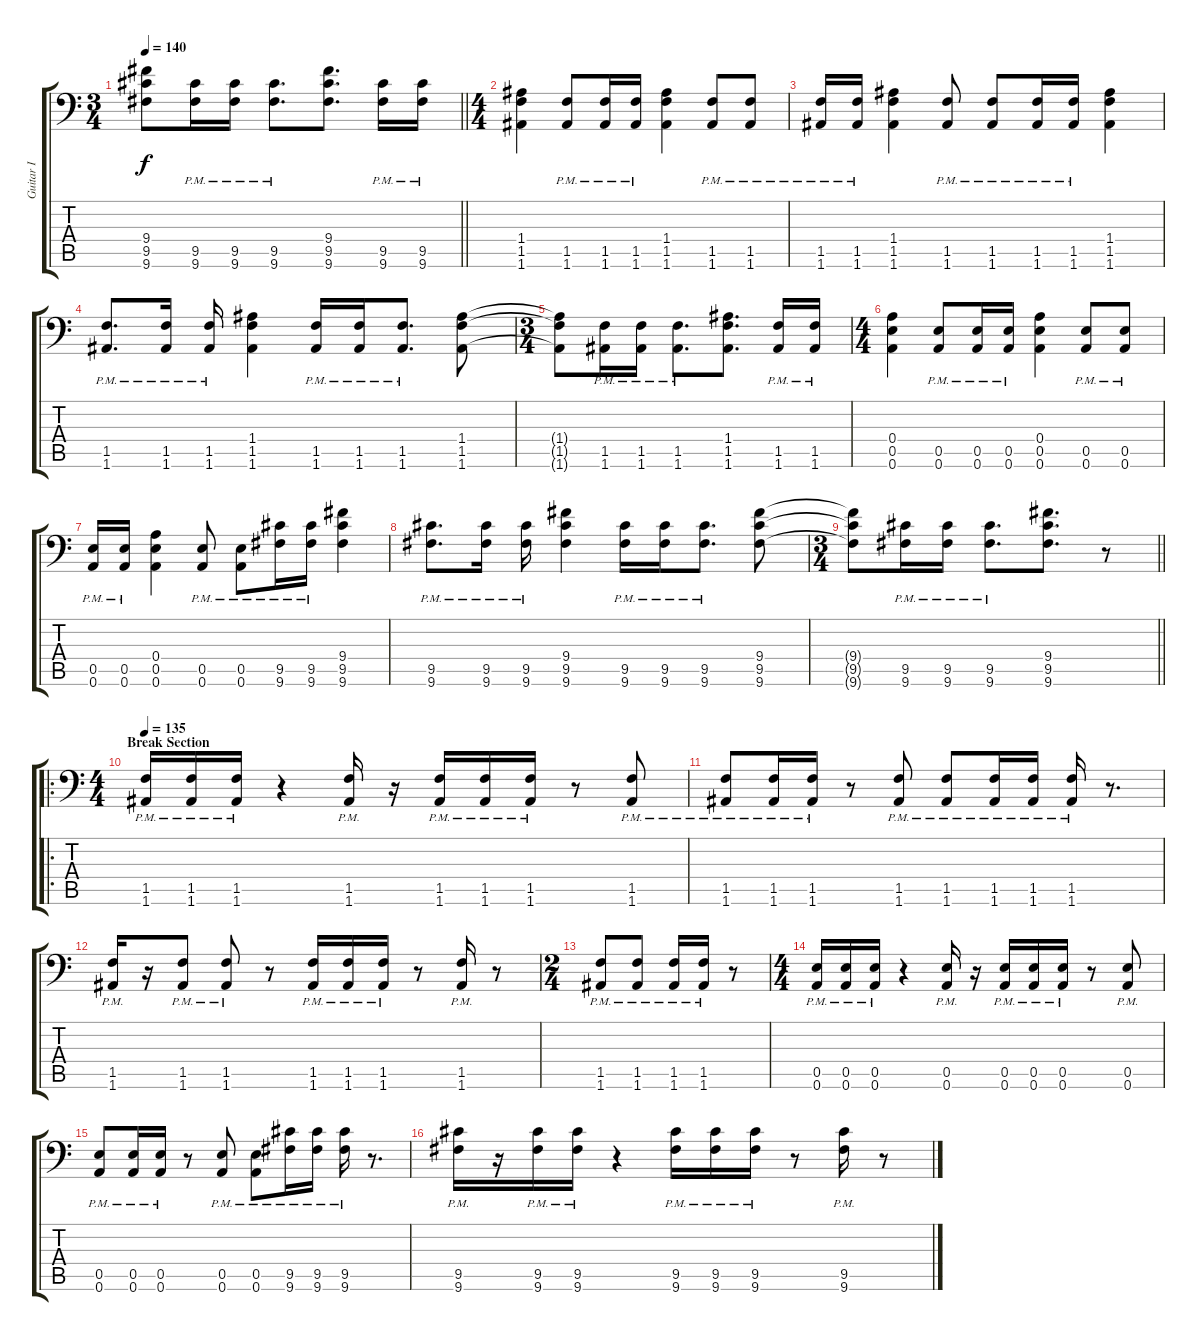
\track ("Guitar I" "Guitar I") {instrument distortionguitar}
\staff {score tabs}
\tuning (B3 Gb3 D3 A2 E2 A1) {hide}
\ts (3 4)
\tempo 140
\clef f4
\barLineRight lightlight
\ks c
(9.4{t} 9.5{t} 9.6{t}).8{dy f} (9.5{pm} 9.6{pm}).16 (9.5{pm} 9.6{pm}).16 (9.5{pm} 9.6{pm}).8{d} (9.4 9.5 9.6).8{d} (9.5{pm} 9.6{pm}).16 (9.5{pm} 9.6{pm}).16 |
\ts (4 4)
(1.4 1.5 1.6).4 (1.5{pm} 1.6{pm}).8 (1.5{pm} 1.6{pm}).16 (1.5{pm} 1.6{pm}).16 (1.4 1.5 1.6).4 (1.5{pm} 1.6{pm}).8 (1.5{pm} 1.6{pm}).8 |
(1.5{pm} 1.6{pm}).16 (1.5{pm} 1.6{pm}).16 (1.4 1.5 1.6).4 (1.5{pm} 1.6{pm}).8 (1.5{pm} 1.6{pm}).8 (1.5{pm} 1.6{pm}).16 (1.5{pm} 1.6{pm}).16 (1.4 1.5 1.6).4 |
(1.5{pm} 1.6{pm}).8{d} (1.5{pm} 1.6{pm}).16 (1.5{pm} 1.6{pm}).16 (1.4 1.5 1.6).4 (1.5{pm} 1.6{pm}).16 (1.5{pm} 1.6{pm}).16 (1.5{pm} 1.6{pm}).8{d} (1.4 1.5 1.6).8 |
\ts (3 4)
(1.4{t} 1.5{t} 1.6{t}).8 (1.5{pm} 1.6{pm}).16 (1.5{pm} 1.6{pm}).16 (1.5{pm} 1.6{pm}).8{d} (1.4 1.5 1.6).8{d} (1.5{pm} 1.6{pm}).16 (1.5{pm} 1.6{pm}).16 |
\ts (4 4)
(0.4 0.5 0.6).4 (0.5{pm} 0.6{pm}).8 (0.5{pm} 0.6{pm}).16 (0.5{pm} 0.6{pm}).16 (0.4 0.5 0.6).4 (0.5{pm} 0.6{pm}).8 (0.5{pm} 0.6{pm}).8 |
(0.5{pm} 0.6{pm}).16 (0.5{pm} 0.6{pm}).16 (0.4 0.5 0.6).4 (0.5{pm} 0.6{pm}).8 (0.5{pm} 0.6{pm}).8 (9.5{pm} 9.6{pm}).16 (9.5{pm} 9.6{pm}).16 (9.4 9.5 9.6).4 |
(9.5{pm} 9.6{pm}).8{d} (9.5{pm} 9.6{pm}).16 (9.5{pm} 9.6{pm}).16 (9.4 9.5 9.6).4 (9.5{pm} 9.6{pm}).16 (9.5{pm} 9.6{pm}).16 (9.5{pm} 9.6{pm}).8{d} (9.4 9.5 9.6).8 |
\ts (3 4)
\barLineRight lightlight
(9.4{t} 9.5{t} 9.6{t}).8 (9.5{pm} 9.6{pm}).16 (9.5{pm} 9.6{pm}).16 (9.5{pm} 9.6{pm}).8{d} (9.4 9.5 9.6).8{d} r.8 |
\ro
\ts (4 4)
\section ("" "Break Section")
\tempo 135
(1.5{pm} 1.6{pm}).16 (1.5{pm} 1.6{pm}).16 (1.5{pm} 1.6{pm}).16 r.4 (1.5{pm} 1.6{pm}).16 r.16 (1.5{pm} 1.6{pm}).16 (1.5{pm} 1.6{pm}).16 (1.5{pm} 1.6{pm}).16 r.8 (1.5{pm} 1.6{pm}).8 |
(1.5{pm} 1.6{pm}).8 (1.5{pm} 1.6{pm}).16 (1.5{pm} 1.6{pm}).16 r.8 (1.5{pm} 1.6{pm}).8 (1.5{pm} 1.6{pm}).8 (1.5{pm} 1.6{pm}).16 (1.5{pm} 1.6{pm}).16 (1.5{pm} 1.6{pm}).16 r.8{d} |
(1.5{pm} 1.6{pm}).16 r.16 (1.5{pm} 1.6{pm}).8 (1.5{pm} 1.6{pm}).8 r.8 (1.5{pm} 1.6{pm}).16 (1.5{pm} 1.6{pm}).16 (1.5{pm} 1.6{pm}).16 r.8 (1.5{pm} 1.6{pm}).16 r.8 |
\ts (2 4)
(1.5{pm} 1.6{pm}).8 (1.5{pm} 1.6{pm}).8 (1.5{pm} 1.6{pm}).16 (1.5{pm} 1.6{pm}).16 r.8 |
\ts (4 4)
(0.5{pm} 0.6{pm}).16 (0.5{pm} 0.6{pm}).16 (0.5{pm} 0.6{pm}).16 r.4 (0.5{pm} 0.6{pm}).16 r.16 (0.5{pm} 0.6{pm}).16 (0.5{pm} 0.6{pm}).16 (0.5{pm} 0.6{pm}).16 r.8 (0.5{pm} 0.6{pm}).8 |
(0.5{pm} 0.6{pm}).8 (0.5{pm} 0.6{pm}).16 (0.5{pm} 0.6{pm}).16 r.8 (0.5{pm} 0.6{pm}).8 (0.5{pm} 0.6{pm}).8 (9.5{pm} 9.6{pm}).16 (9.5{pm} 9.6{pm}).16 (9.5{pm} 9.6{pm}).16 r.8{d} |
(9.5{pm} 9.6{pm}).16 r.16 (9.5{pm} 9.6{pm}).16 (9.5{pm} 9.6{pm}).16 r.4 (9.5{pm} 9.6{pm}).16 (9.5{pm} 9.6{pm}).16 (9.5{pm} 9.6{pm}).16 r.8 (9.5{pm} 9.6{pm}).16 r.8
